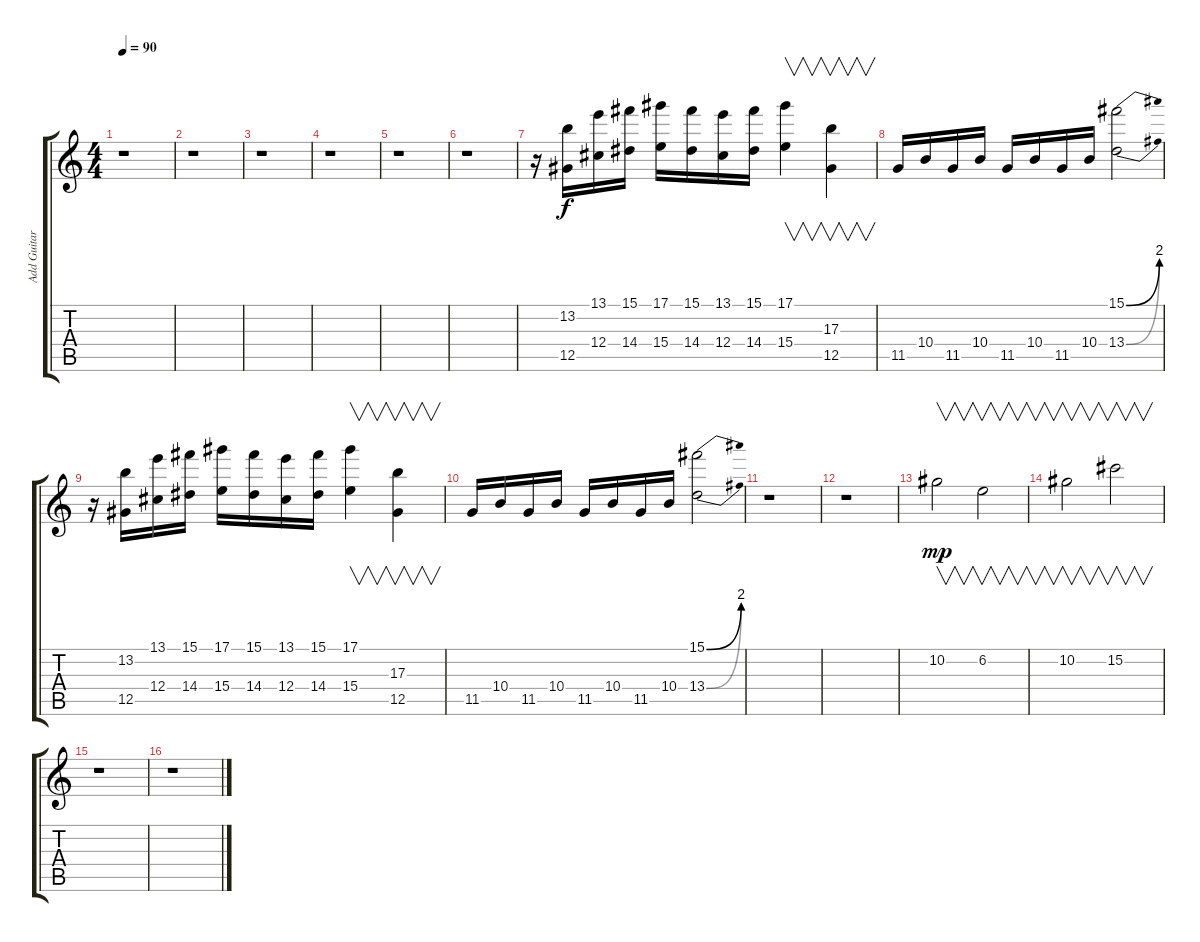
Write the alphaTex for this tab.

\track ("Add Guitar" "Add Guitar") {instrument overdrivenguitar}
\staff {score tabs}
\tuning (Eb4 Bb3 Gb3 Db3 Ab2 Eb2) {hide}
\ts (4 4)
\tempo 90
\clef g2
\ks c
r.1{dy f} |
r.1 |
r.1 |
r.1 |
r.1 |
r.1 |
r.16 (13.2 12.5).16 (13.1 12.4).16 (15.1 14.4).16 (17.1 15.4).16 (15.1 14.4).16 (13.1 12.4).16 (15.1 14.4).16 (17.1 15.4).4{v} (17.3 12.5).4{v} |
11.5.16 10.4.16 11.5.16 10.4.16 11.5.16 10.4.16 11.5.16 10.4.16 (15.1{be (bend 0 0 60 8)} 13.4{be (bend 0 0 60 8)}).2 |
r.16 (13.2 12.5).16 (13.1 12.4).16 (15.1 14.4).16 (17.1 15.4).16 (15.1 14.4).16 (13.1 12.4).16 (15.1 14.4).16 (17.1 15.4).4{v} (17.3 12.5).4{v} |
11.5.16 10.4.16 11.5.16 10.4.16 11.5.16 10.4.16 11.5.16 10.4.16 (15.1{be (bend 0 0 60 8)} 13.4{be (bend 0 0 60 8)}).2 |
r.1 |
r.1 |
10.2.2{v dy mp} 6.2.2{v} |
10.2.2{v} 15.2.2{v} |
r.1 |
r.1
